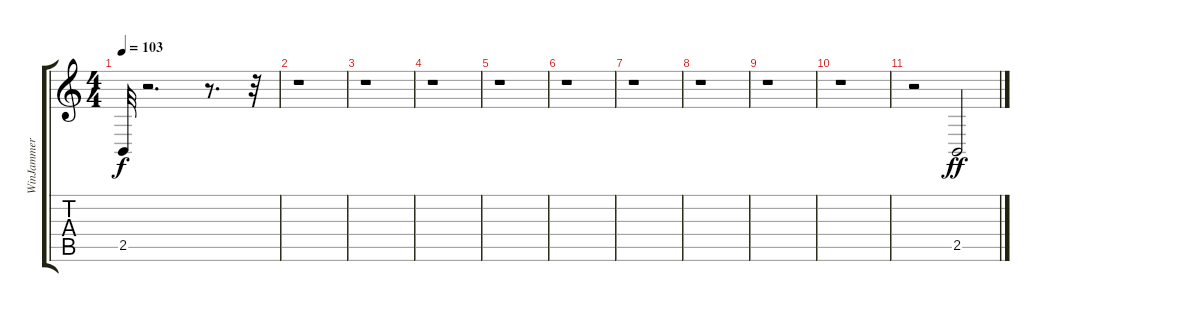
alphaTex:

\track ("WinJammer Demo" "WinJammer ") {instrument reversecymbal}
\staff {score tabs}
\tuning (E4 B3 G3 D3 A2 E2) {hide}
\ts (4 4)
\tempo 103
\clef g2
\ks c
2.5{t}.32{dy f} r.2{d} r.8{d} r.32 |
r.1 |
r.1 |
r.1 |
r.1 |
r.1 |
r.1 |
r.1 |
r.1 |
r.1 |
r.2 2.5.2{dy ff}
